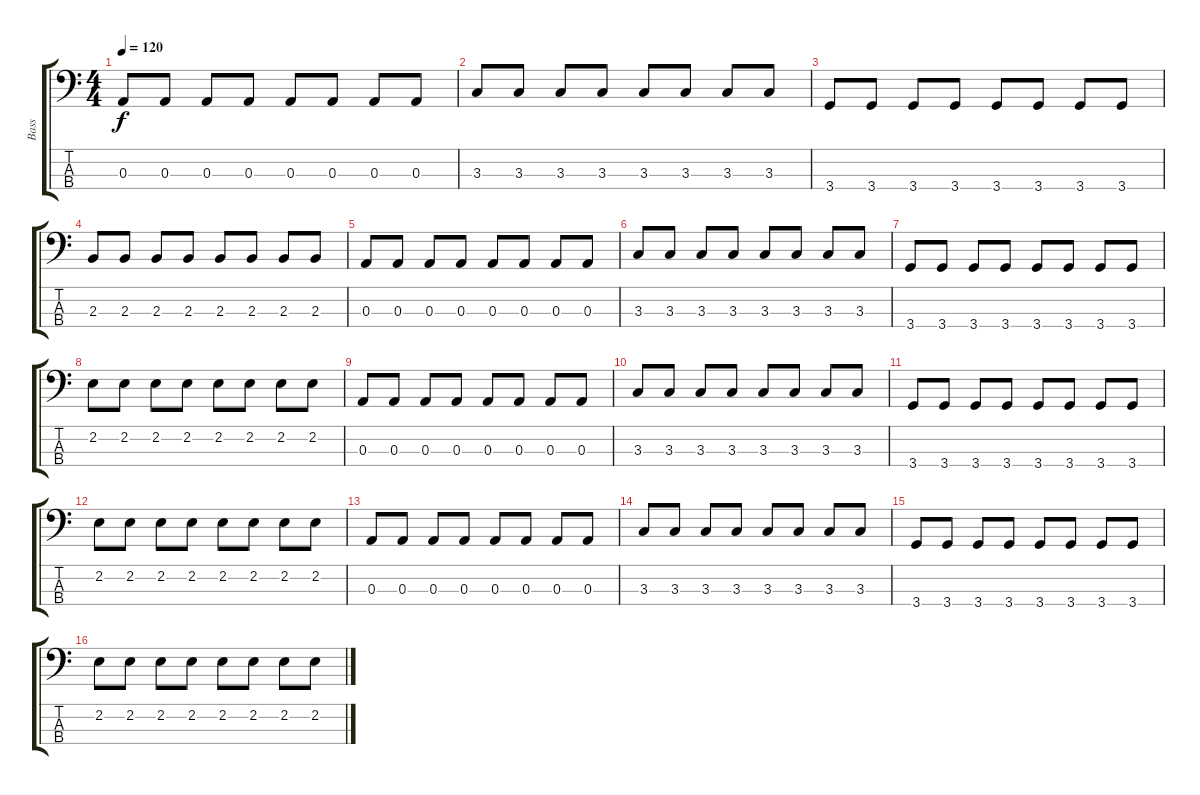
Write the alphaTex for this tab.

\track ("Bass" "Bass") {instrument electricbasspick}
\staff {score tabs}
\tuning (G2 D2 A1 E1) {hide}
\ts (4 4)
\tempo 120
\clef f4
\ks c
0.3.8{dy f} 0.3.8 0.3.8 0.3.8 0.3.8 0.3.8 0.3.8 0.3.8 |
3.3.8 3.3.8 3.3.8 3.3.8 3.3.8 3.3.8 3.3.8 3.3.8 |
3.4.8 3.4.8 3.4.8 3.4.8 3.4.8 3.4.8 3.4.8 3.4.8 |
2.3.8 2.3.8 2.3.8 2.3.8 2.3.8 2.3.8 2.3.8 2.3.8 |
0.3.8 0.3.8 0.3.8 0.3.8 0.3.8 0.3.8 0.3.8 0.3.8 |
3.3.8 3.3.8 3.3.8 3.3.8 3.3.8 3.3.8 3.3.8 3.3.8 |
3.4.8 3.4.8 3.4.8 3.4.8 3.4.8 3.4.8 3.4.8 3.4.8 |
2.2.8 2.2.8 2.2.8 2.2.8 2.2.8 2.2.8 2.2.8 2.2.8 |
0.3.8 0.3.8 0.3.8 0.3.8 0.3.8 0.3.8 0.3.8 0.3.8 |
3.3.8 3.3.8 3.3.8 3.3.8 3.3.8 3.3.8 3.3.8 3.3.8 |
3.4.8 3.4.8 3.4.8 3.4.8 3.4.8 3.4.8 3.4.8 3.4.8 |
2.2.8 2.2.8 2.2.8 2.2.8 2.2.8 2.2.8 2.2.8 2.2.8 |
0.3.8 0.3.8 0.3.8 0.3.8 0.3.8 0.3.8 0.3.8 0.3.8 |
3.3.8 3.3.8 3.3.8 3.3.8 3.3.8 3.3.8 3.3.8 3.3.8 |
3.4.8 3.4.8 3.4.8 3.4.8 3.4.8 3.4.8 3.4.8 3.4.8 |
2.2.8 2.2.8 2.2.8 2.2.8 2.2.8 2.2.8 2.2.8 2.2.8
